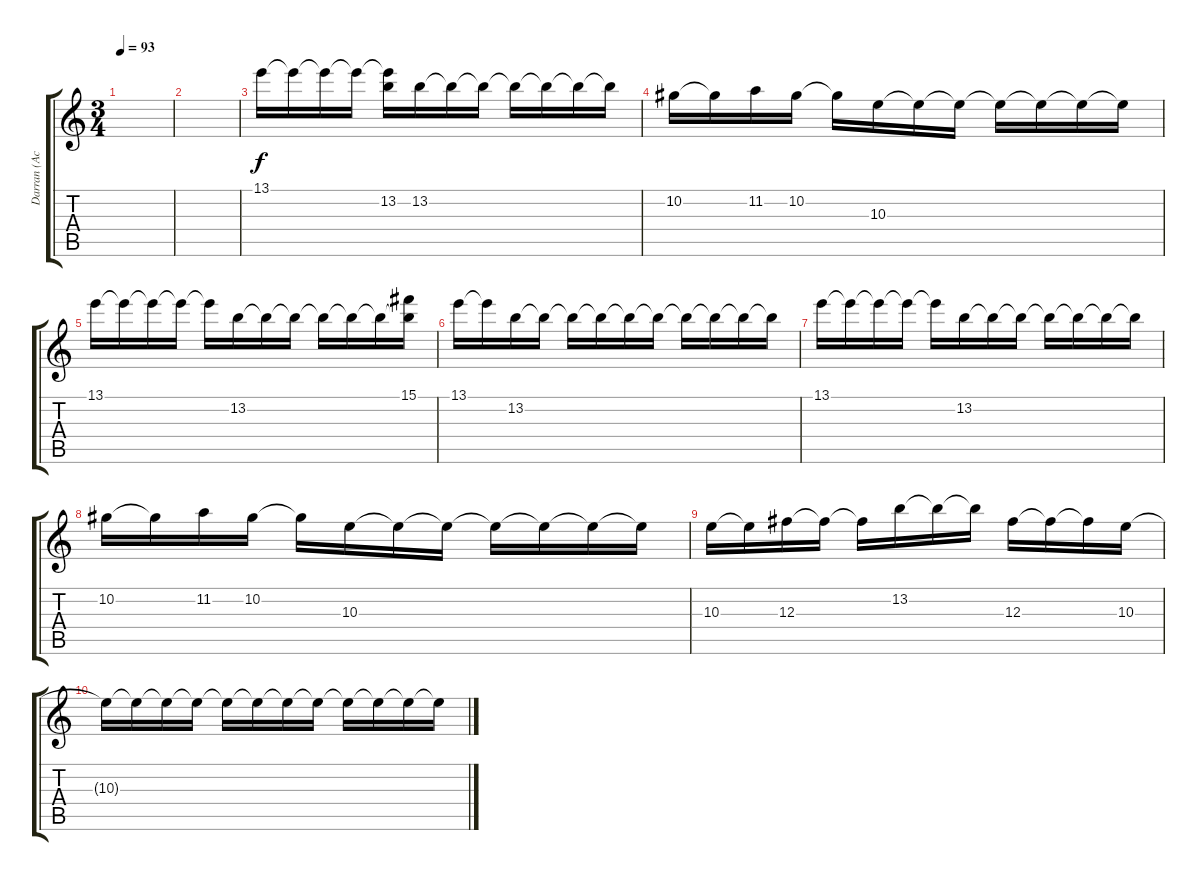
\track ("Darran (Acoustic)" "Darran (Ac") {instrument acousticguitarsteel}
\staff {score tabs}
\tuning (Eb4 Bb3 Gb3 Db3 Ab2 Db2) {hide}
\ts (3 4)
\tempo 93
\clef g2
\ks c
|
|
13.1.16 13.1{t}.16 13.1{t}.16 13.1{t}.16 (13.1{t} 13.2).16 13.2.16 13.2{t}.16 13.2{t}.16 13.2{t}.16 13.2{t}.16 13.2{t}.16 13.2{t}.16 |
10.2.16 10.2{t}.16 11.2.16 10.2.16 10.2{t}.16 10.3.16 10.3{t}.16 10.3{t}.16 10.3{t}.16 10.3{t}.16 10.3{t}.16 10.3{t}.16 |
13.1.16 13.1{t}.16 13.1{t}.16 13.1{t}.16 13.1{t}.16 13.2.16 13.2{t}.16 13.2{t}.16 13.2{t}.16 13.2{t}.16 13.2{t}.16 (15.1 13.2{t}).16 |
13.1.16 13.1{t}.16 13.2.16 13.2{t}.16 13.2{t}.16 13.2{t}.16 13.2{t}.16 13.2{t}.16 13.2{t}.16 13.2{t}.16 13.2{t}.16 13.2{t}.16 |
13.1.16 13.1{t}.16 13.1{t}.16 13.1{t}.16 13.1{t}.16 13.2.16 13.2{t}.16 13.2{t}.16 13.2{t}.16 13.2{t}.16 13.2{t}.16 13.2{t}.16 |
10.2.16 10.2{t}.16 11.2.16 10.2.16 10.2{t}.16 10.3.16 10.3{t}.16 10.3{t}.16 10.3{t}.16 10.3{t}.16 10.3{t}.16 10.3{t}.16 |
10.3.16 10.3{t}.16 12.3.16 12.3{t}.16 12.3{t}.16 13.2.16 13.2{t}.16 13.2{t}.16 12.3.16 12.3{t}.16 12.3{t}.16 10.3.16 |
10.3{t}.16 10.3{t}.16 10.3{t}.16 10.3{t}.16 10.3{t}.16 10.3{t}.16 10.3{t}.16 10.3{t}.16 10.3{t}.16 10.3{t}.16 10.3{t}.16 10.3{t}.16
